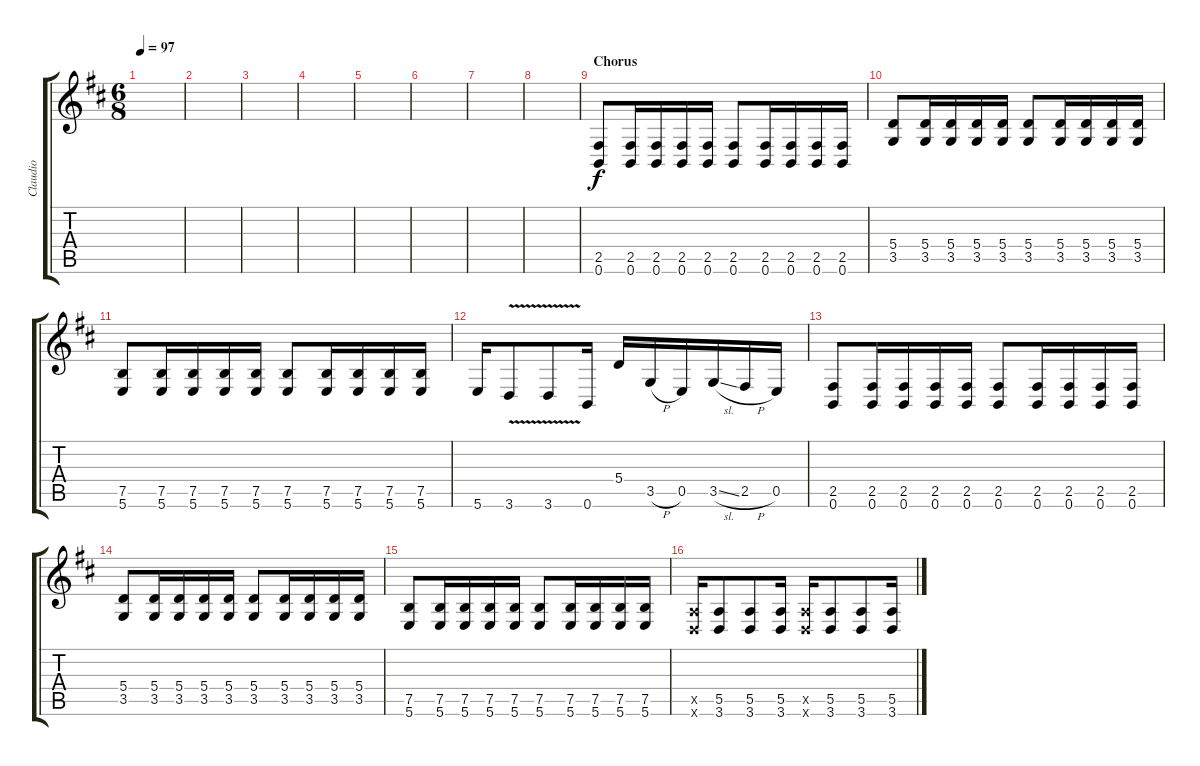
\track ("Claudio" "Claudio") {instrument distortionguitar}
\staff {score tabs}
\tuning (B3 Gb3 D3 A2 E2 B1) {hide}
\ts (6 8)
\tempo 97
\clef g2
\ks bminor
|
|
|
|
|
|
|
|
\section ("" "Chorus")
(2.5 0.6).8 (2.5 0.6).16 (2.5 0.6).16 (2.5 0.6).16 (2.5 0.6).16 (2.5 0.6).8 (2.5 0.6).16 (2.5 0.6).16 (2.5 0.6).16 (2.5 0.6).16 |
(5.4 3.5).8 (5.4 3.5).16 (5.4 3.5).16 (5.4 3.5).16 (5.4 3.5).16 (5.4 3.5).8 (5.4 3.5).16 (5.4 3.5).16 (5.4 3.5).16 (5.4 3.5).16 |
(7.5 5.6).8 (7.5 5.6).16 (7.5 5.6).16 (7.5 5.6).16 (7.5 5.6).16 (7.5 5.6).8 (7.5 5.6).16 (7.5 5.6).16 (7.5 5.6).16 (7.5 5.6).16 |
5.6.16 3.6{v}.8 3.6{v}.8 0.6.16 5.4.16 3.5{h}.16 0.5.16 3.5{sl}.16 2.5{h}.16 0.5.16 |
(2.5 0.6).8 (2.5 0.6).16 (2.5 0.6).16 (2.5 0.6).16 (2.5 0.6).16 (2.5 0.6).8 (2.5 0.6).16 (2.5 0.6).16 (2.5 0.6).16 (2.5 0.6).16 |
(5.4 3.5).8 (5.4 3.5).16 (5.4 3.5).16 (5.4 3.5).16 (5.4 3.5).16 (5.4 3.5).8 (5.4 3.5).16 (5.4 3.5).16 (5.4 3.5).16 (5.4 3.5).16 |
(7.5 5.6).8 (7.5 5.6).16 (7.5 5.6).16 (7.5 5.6).16 (7.5 5.6).16 (7.5 5.6).8 (7.5 5.6).16 (7.5 5.6).16 (7.5 5.6).16 (7.5 5.6).16 |
(5.5{x} 3.6{x}).16 (5.5 3.6).8 (5.5 3.6).8 (5.5 3.6).16 (5.5{x} 3.6{x}).16 (5.5 3.6).8 (5.5 3.6).8 (5.5 3.6).16
